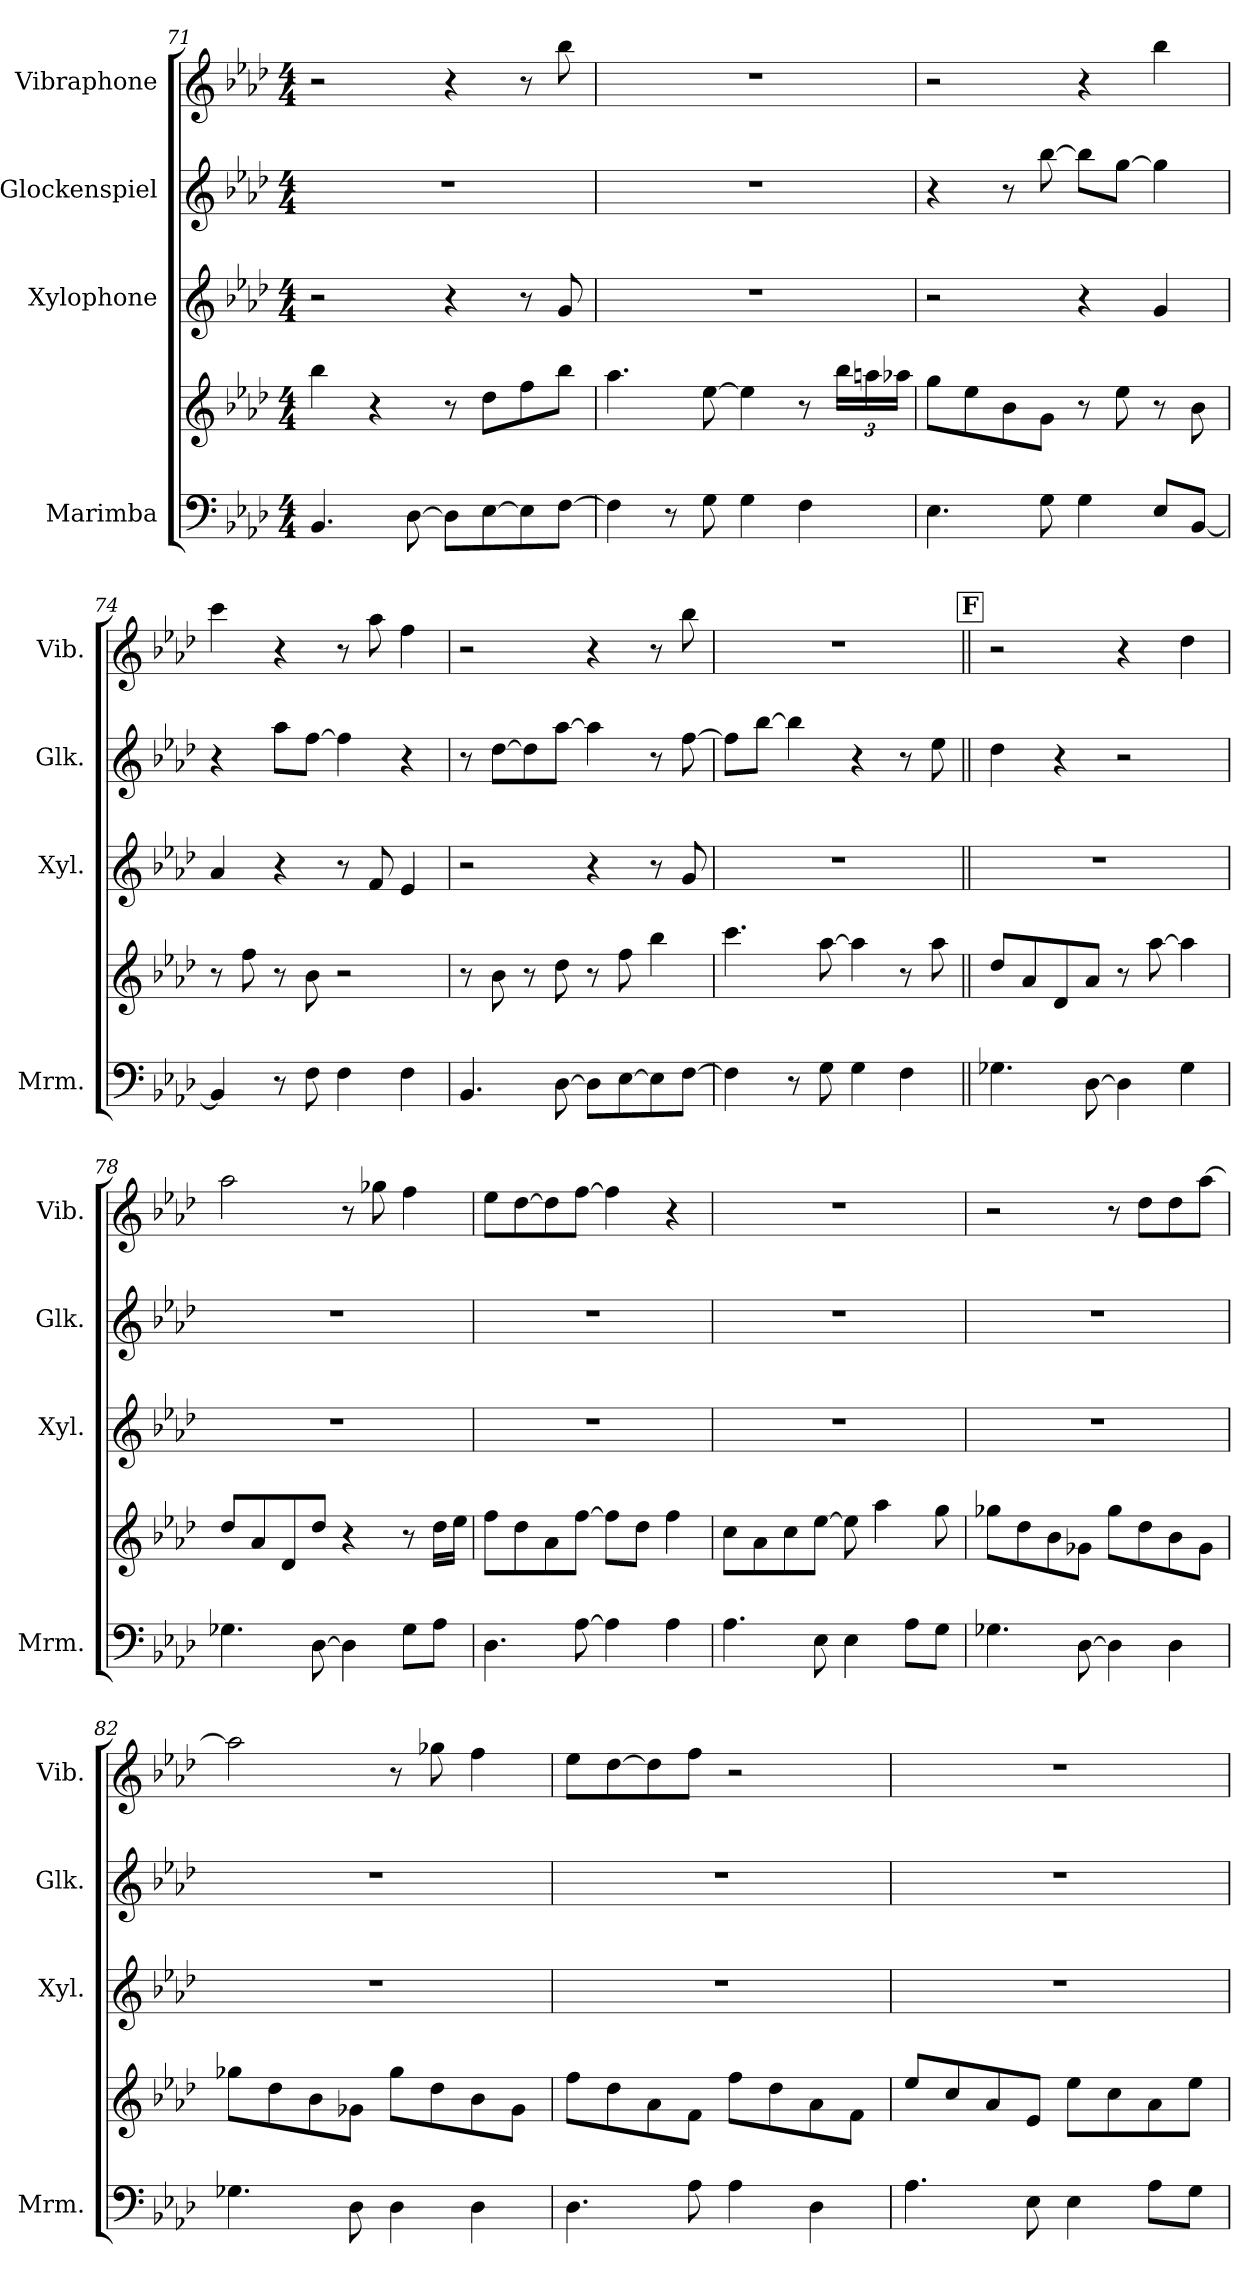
**kern	**kern	**kern	**kern	**kern
*part4	*part4	*part3	*part2	*part1
*staff5	*staff4	*staff3	*staff2	*staff1
*I"Marimba	*	*I"Xylophone	*I"Glockenspiel	*I"Vibraphone
*I'Mrm.	*	*I'Xyl.	*I'Glk.	*I'Vib.
*clefF4	*clefG2	*clefG2	*clefG2	*clefG2
*	*	*ITrd-7c-12	*ITrd-14c-24	*
*k[b-e-a-d-]	*k[b-e-a-d-]	*k[b-e-a-d-]	*k[b-e-a-d-]	*k[b-e-a-d-]
*M4/4	*M4/4	*M4/4	*M4/4	*M4/4
=71	=71	=71	=71	=71
4.BB-/	4bb-\	2r	1r	2r
.	4r	.	.	.
[8D-\	.	.	.	.
8D-\L]	8r	4r	.	4r
[8E-\	8dd-\L	.	.	.
8E-\]	8ff\	8r	.	8r
[8F\J	8bb-\J	8gg/	.	8bb-\
=72	=72	=72	=72	=72
4F\]	4.aa-\	1r	1r	1r
8r	.	.	.	.
8G\	[8ee-\	.	.	.
4G\	4ee-\]	.	.	.
4F\	8r	.	.	.
*	*Xbrackettup	*	*	*
.	24bb-\LL	.	.	.
.	24aan\	.	.	.
.	24aa-X\JJ	.	.	.
=73	=73	=73	=73	=73
4.E-\	8gg\L	2r	4r	2r
.	8ee-\	.	.	.
.	8b-\	.	8r	.
8G\	8g\J	.	[8bbbb-\	.
4G\	8r	4r	8bbbb-\L]	4r
.	8ee-\	.	[8gggg\J	.
8E-/L	8r	4gg/	4gggg\]	4bb-\
[8BB-/J	8b-\	.	.	.
=74	=74	=74	=74	=74
4BB-/]	8r	4aa-/	4r	4ccc\
.	8ff\	.	.	.
8r	8r	4r	8aaaa-\L	4r
8F\	8b-\	.	[8ffff\J	.
4F\	2r	8r	4ffff\]	8r
.	.	8ff/	.	8aa-\
4F\	.	4ee-/	4r	4ff\
!!LO:PB:g=z
=75	=75	=75	=75	=75
4.BB-/	8r	2r	8r	2r
.	8b-\	.	[8dddd-\L	.
.	8r	.	8dddd-\]	.
[8D-\	8dd-\	.	[8aaaa-\J	.
8D-\L]	8r	4r	4aaaa-\]	4r
[8E-\	8ff\	.	.	.
8E-\]	4bb-\	8r	8r	8r
[8F\J	.	8gg/	[8ffff\	8bb-\
=76	=76	=76	=76	=76
4F\]	4.ccc\	1r	8ffff\L]	1r
.	.	.	[8bbbb-\J	.
8r	.	.	4bbbb-\]	.
8G\	[8aa-\	.	.	.
4G\	4aa-\]	.	4r	.
4F\	8r	.	8r	.
.	8aa-\	.	8eeee-\	.
!!LO:REH:place=s1:a:B:fs=14:t=F
=77||	=77||	=77||	=77||	=77||
4.G-X\	8dd-/L	1r	4dddd-\	2r
.	8a-/	.	.	.
.	8d-/	.	4r	.
[8D-\	8a-/J	.	.	.
4D-\]	8r	.	2r	4r
.	[8aa-\	.	.	.
4G-\	4aa-\]	.	.	4dd-\
=78	=78	=78	=78	=78
4.G-X\	8dd-/L	1r	1r	2aa-\
.	8a-/	.	.	.
.	8d-/	.	.	.
[8D-\	8dd-/J	.	.	.
4D-\]	4r	.	.	8r
.	.	.	.	8gg-X\
8G-\L	8r	.	.	4ff\
8A-\J	16dd-\LL	.	.	.
.	16ee-\JJ	.	.	.
=79	=79	=79	=79	=79
4.D-\	8ff\L	1r	1r	8ee-\L
.	8dd-\	.	.	[8dd-\
.	8a-\	.	.	8dd-\]
[8A-\	[8ff\J	.	.	[8ff\J
4A-\]	8ff\L]	.	.	4ff\]
.	8dd-\J	.	.	.
4A-\	4ff\	.	.	4r
!!LO:LB:g=z
=80	=80	=80	=80	=80
4.A-\	8cc\L	1r	1r	1r
.	8a-\	.	.	.
.	8cc\	.	.	.
8E-\	[8ee-\J	.	.	.
4E-\	8ee-\]	.	.	.
.	4aa-\	.	.	.
8A-\L	.	.	.	.
8G\J	8gg\	.	.	.
=81	=81	=81	=81	=81
4.G-X\	8gg-X\L	1r	1r	2r
.	8dd-\	.	.	.
.	8b-\	.	.	.
[8D-\	8g-X\J	.	.	.
4D-\]	8gg-\L	.	.	8r
.	8dd-\	.	.	8dd-\L
4D-\	8b-\	.	.	8dd-\
.	8g-\J	.	.	[8aa-\J
=82	=82	=82	=82	=82
4.G-X\	8gg-X\L	1r	1r	2aa-\]
.	8dd-\	.	.	.
.	8b-\	.	.	.
8D-\	8g-X\J	.	.	.
4D-\	8gg-\L	.	.	8r
.	8dd-\	.	.	8gg-X\
4D-\	8b-\	.	.	4ff\
.	8g-\J	.	.	.
=83	=83	=83	=83	=83
4.D-\	8ff\L	1r	1r	8ee-\L
.	8dd-\	.	.	[8dd-\
.	8a-\	.	.	8dd-\]
8A-\	8f\J	.	.	8ff\J
4A-\	8ff\L	.	.	2r
.	8dd-\	.	.	.
4D-\	8a-\	.	.	.
.	8f\J	.	.	.
=84	=84	=84	=84	=84
4.A-\	8ee-/L	1r	1r	1r
.	8cc/	.	.	.
.	8a-/	.	.	.
8E-\	8e-/J	.	.	.
4E-\	8ee-\L	.	.	.
.	8cc\	.	.	.
8A-\L	8a-\	.	.	.
8G\J	8ee-\J	.	.	.
=	=	=	=	=
*-	*-	*-	*-	*-
